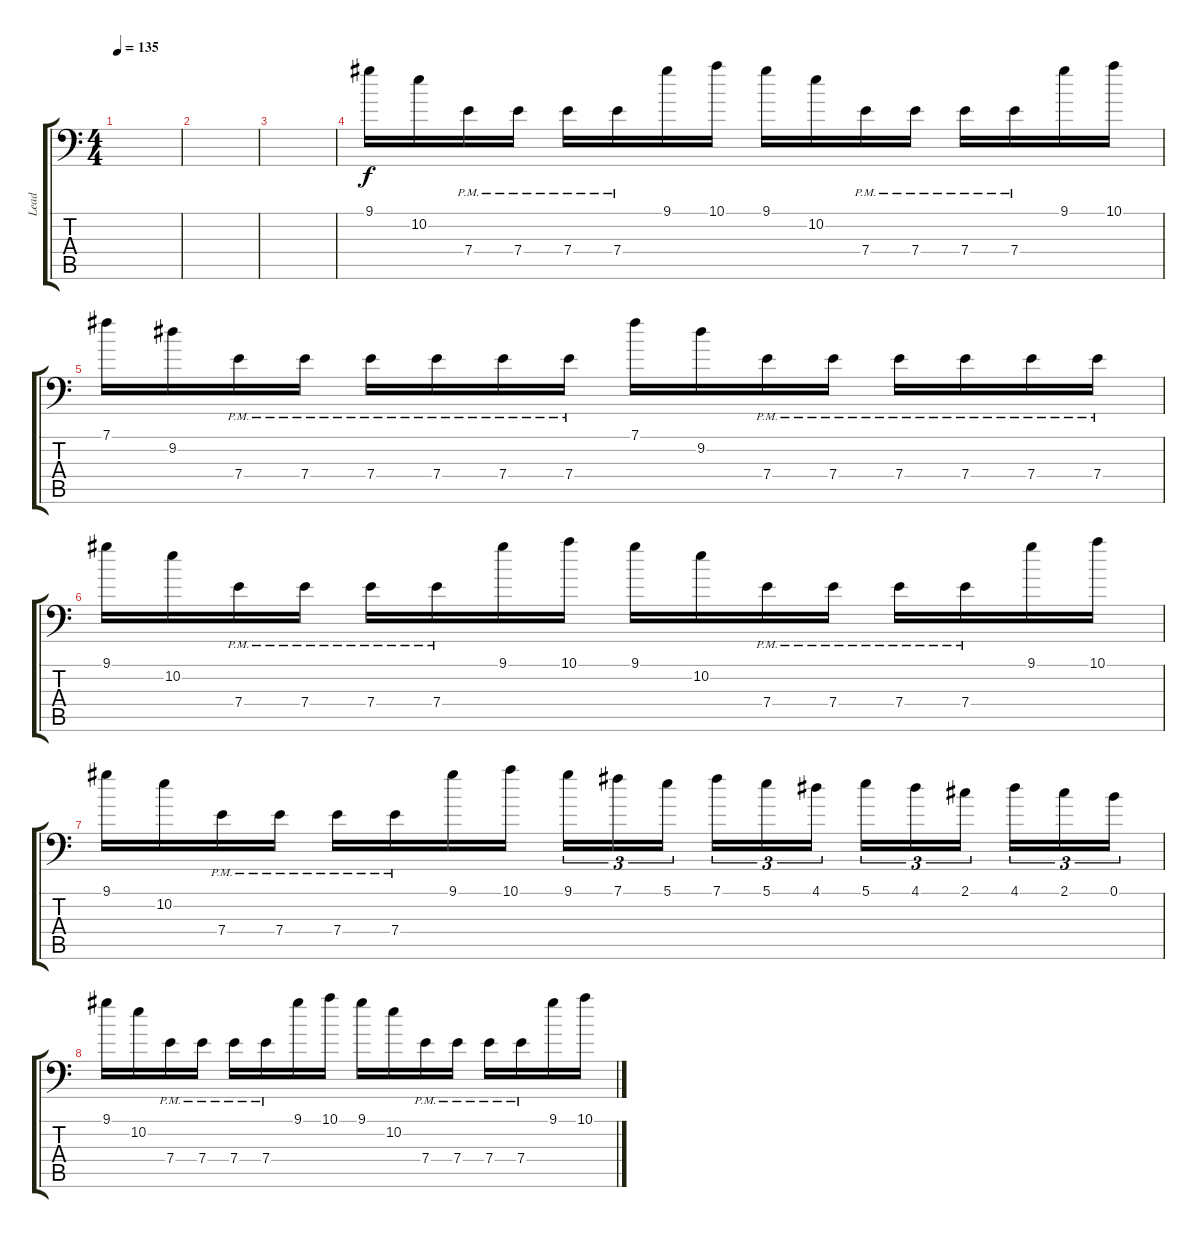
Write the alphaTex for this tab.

\track ("Lead" "Lead") {instrument distortionguitar}
\staff {score tabs}
\tuning (B3 Gb3 D3 A2 E2 A1) {hide}
\ts (4 4)
\tempo 135
\clef f4
\ks c
|
|
|
9.1.16 10.2.16 7.4{pm}.16 7.4{pm}.16 7.4{pm}.16 7.4{pm}.16 9.1.16 10.1.16 9.1.16 10.2.16 7.4{pm}.16 7.4{pm}.16 7.4{pm}.16 7.4{pm}.16 9.1.16 10.1.16 |
7.1.16 9.2.16 7.4{pm}.16 7.4{pm}.16 7.4{pm}.16 7.4{pm}.16 7.4{pm}.16 7.4{pm}.16 7.1.16 9.2.16 7.4{pm}.16 7.4{pm}.16 7.4{pm}.16 7.4{pm}.16 7.4{pm}.16 7.4{pm}.16 |
9.1.16 10.2.16 7.4{pm}.16 7.4{pm}.16 7.4{pm}.16 7.4{pm}.16 9.1.16 10.1.16 9.1.16 10.2.16 7.4{pm}.16 7.4{pm}.16 7.4{pm}.16 7.4{pm}.16 9.1.16 10.1.16 |
9.1.16 10.2.16 7.4{pm}.16 7.4{pm}.16 7.4{pm}.16 7.4{pm}.16 9.1.16 10.1.16 9.1.16{tu (3 2)} 7.1.16{tu (3 2)} 5.1.16{tu (3 2) beam splitsecondary} 7.1.16{tu (3 2)} 5.1.16{tu (3 2)} 4.1.16{tu (3 2)} 5.1.16{tu (3 2)} 4.1.16{tu (3 2)} 2.1.16{tu (3 2) beam splitsecondary} 4.1.16{tu (3 2)} 2.1.16{tu (3 2)} 0.1.16{tu (3 2)} |
9.1.16 10.2.16 7.4{pm}.16 7.4{pm}.16 7.4{pm}.16 7.4{pm}.16 9.1.16 10.1.16 9.1.16 10.2.16 7.4{pm}.16 7.4{pm}.16 7.4{pm}.16 7.4{pm}.16 9.1.16 10.1.16
